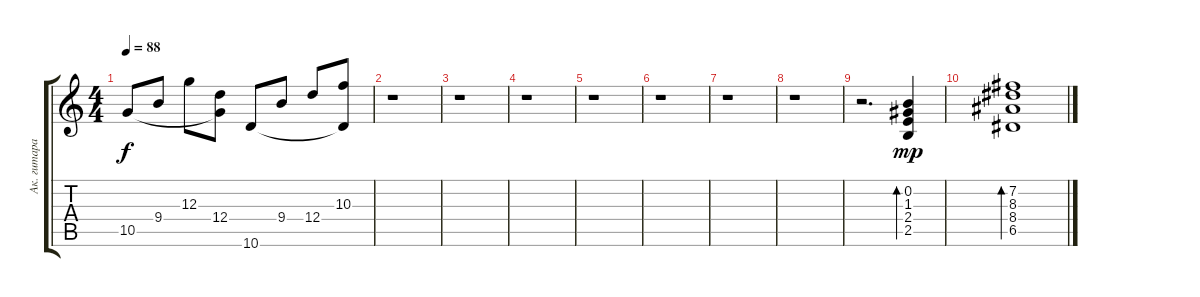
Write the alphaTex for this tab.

\track ("Ак. гитара" "Ак. гитара") {instrument acousticguitarsteel}
\staff {score tabs}
\tuning (E4 B3 G3 D3 A2 E2) {hide}
\ts (4 4)
\tempo 88
\clef g2
\ks c
10.5.8{dy f} 9.4.8 12.3.8 (12.4 10.5{t}).8 10.6.8 9.4.8 12.4.8 (10.3 10.6{t}).8 |
r.1 |
r.1 |
r.1 |
r.1 |
r.1 |
r.1 |
r.1 |
r.2{d} (0.2 1.3 2.4 2.5).4{bd 240 dy mp} |
(7.2 8.3 8.4 6.5).1{bd 240}
